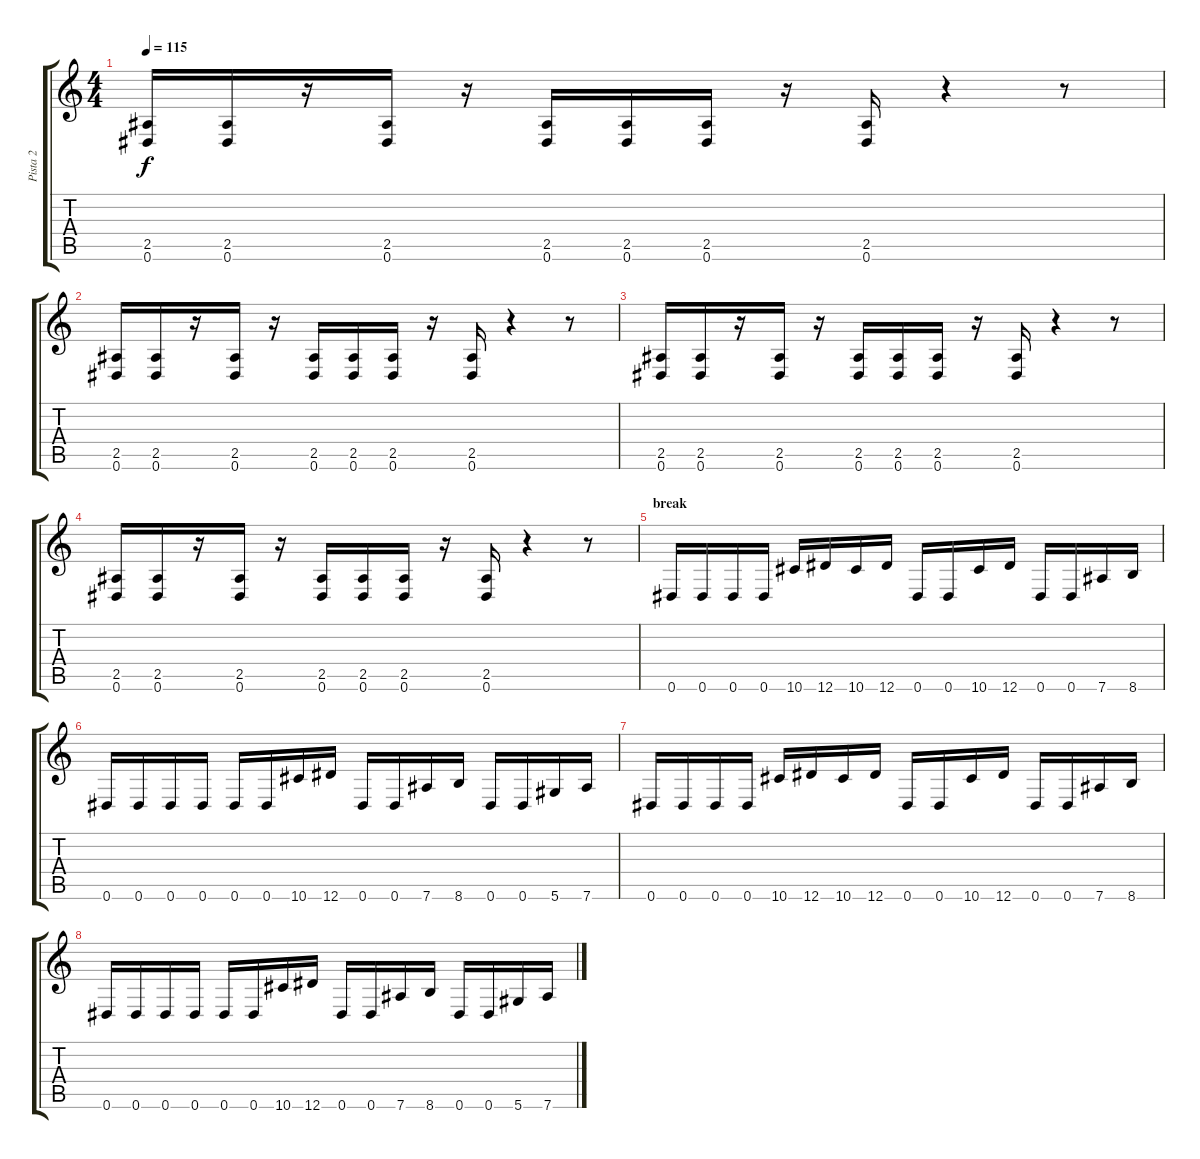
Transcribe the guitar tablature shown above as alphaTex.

\track ("Pista 2" "Pista 2") {instrument distortionguitar}
\staff {score tabs}
\tuning (Eb4 Bb3 Gb3 Db3 Ab2 Eb2) {hide}
\ts (4 4)
\tempo 115
\clef g2
\ks c
(2.5 0.6).16{dy f} (2.5 0.6).16 r.16 (2.5 0.6).16 r.16 (2.5 0.6).16 (2.5 0.6).16 (2.5 0.6).16 r.16 (2.5 0.6).16 r.4 r.8 |
(2.5 0.6).16 (2.5 0.6).16 r.16 (2.5 0.6).16 r.16 (2.5 0.6).16 (2.5 0.6).16 (2.5 0.6).16 r.16 (2.5 0.6).16 r.4 r.8 |
(2.5 0.6).16 (2.5 0.6).16 r.16 (2.5 0.6).16 r.16 (2.5 0.6).16 (2.5 0.6).16 (2.5 0.6).16 r.16 (2.5 0.6).16 r.4 r.8 |
(2.5 0.6).16 (2.5 0.6).16 r.16 (2.5 0.6).16 r.16 (2.5 0.6).16 (2.5 0.6).16 (2.5 0.6).16 r.16 (2.5 0.6).16 r.4 r.8 |
\section ("" "break")
0.6.16 0.6.16 0.6.16 0.6.16 10.6.16 12.6.16 10.6.16 12.6.16 0.6.16 0.6.16 10.6.16 12.6.16 0.6.16 0.6.16 7.6.16 8.6.16 |
0.6.16 0.6.16 0.6.16 0.6.16 0.6.16 0.6.16 10.6.16 12.6.16 0.6.16 0.6.16 7.6.16 8.6.16 0.6.16 0.6.16 5.6.16 7.6.16 |
0.6.16 0.6.16 0.6.16 0.6.16 10.6.16 12.6.16 10.6.16 12.6.16 0.6.16 0.6.16 10.6.16 12.6.16 0.6.16 0.6.16 7.6.16 8.6.16 |
0.6.16 0.6.16 0.6.16 0.6.16 0.6.16 0.6.16 10.6.16 12.6.16 0.6.16 0.6.16 7.6.16 8.6.16 0.6.16 0.6.16 5.6.16 7.6.16
